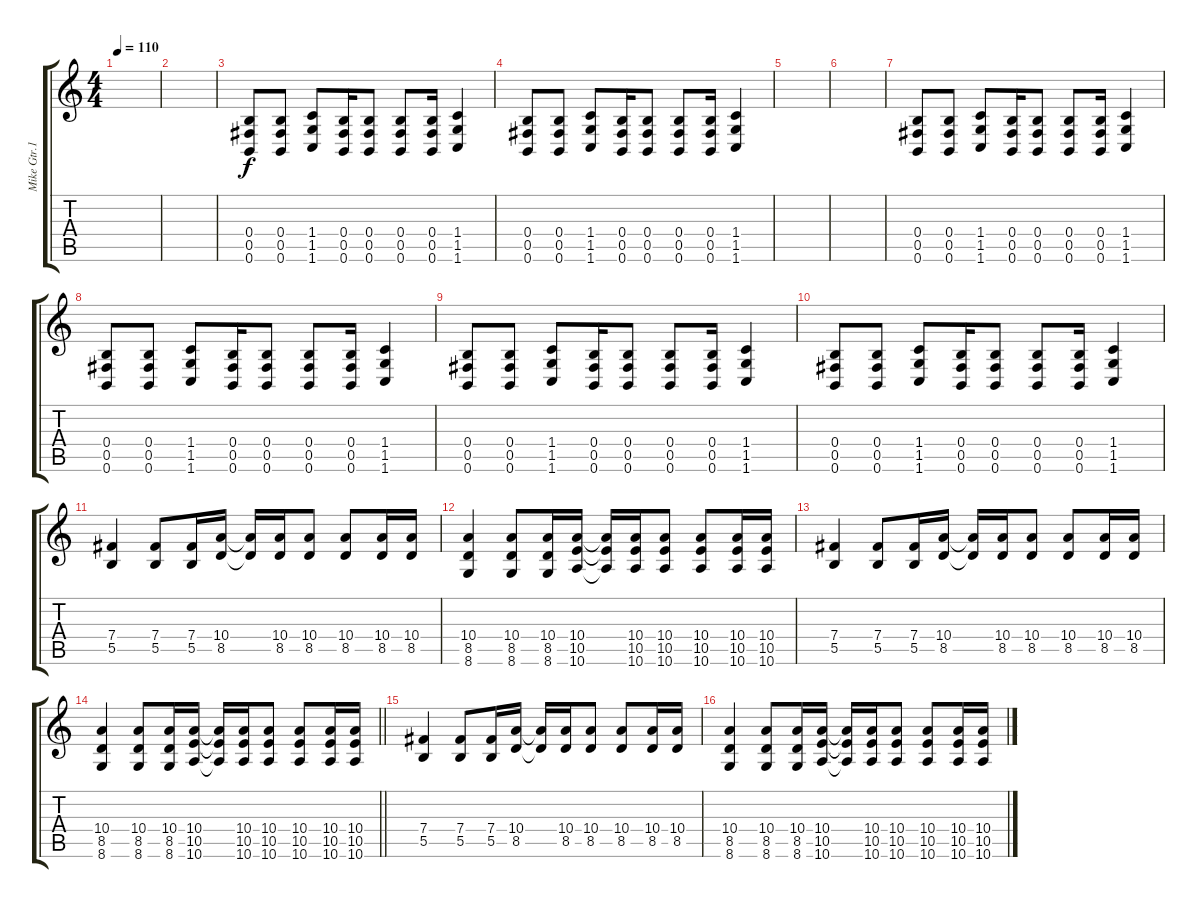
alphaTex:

\track ("Mike Gtr.1" "Mike Gtr.1") {instrument distortionguitar}
\staff {score tabs}
\tuning (Db4 Ab3 E3 B2 Gb2 B1) {hide}
\ts (4 4)
\tempo 110
\clef g2
\ks c
|
|
(0.4 0.5 0.6).8 (0.4 0.5 0.6).8 (1.4 1.5 1.6).8 (0.4 0.5 0.6).16 (0.4 0.5 0.6).8 (0.4 0.5 0.6).8 (0.4 0.5 0.6).16 (1.4 1.5 1.6).4 |
(0.4 0.5 0.6).8 (0.4 0.5 0.6).8 (1.4 1.5 1.6).8 (0.4 0.5 0.6).16 (0.4 0.5 0.6).8 (0.4 0.5 0.6).8 (0.4 0.5 0.6).16 (1.4 1.5 1.6).4 |
|
|
(0.4 0.5 0.6).8 (0.4 0.5 0.6).8 (1.4 1.5 1.6).8 (0.4 0.5 0.6).16 (0.4 0.5 0.6).8 (0.4 0.5 0.6).8 (0.4 0.5 0.6).16 (1.4 1.5 1.6).4 |
(0.4 0.5 0.6).8 (0.4 0.5 0.6).8 (1.4 1.5 1.6).8 (0.4 0.5 0.6).16 (0.4 0.5 0.6).8 (0.4 0.5 0.6).8 (0.4 0.5 0.6).16 (1.4 1.5 1.6).4 |
(0.4 0.5 0.6).8 (0.4 0.5 0.6).8 (1.4 1.5 1.6).8 (0.4 0.5 0.6).16 (0.4 0.5 0.6).8 (0.4 0.5 0.6).8 (0.4 0.5 0.6).16 (1.4 1.5 1.6).4 |
(0.4 0.5 0.6).8 (0.4 0.5 0.6).8 (1.4 1.5 1.6).8 (0.4 0.5 0.6).16 (0.4 0.5 0.6).8 (0.4 0.5 0.6).8 (0.4 0.5 0.6).16 (1.4 1.5 1.6).4 |
(7.4 5.5).4 (7.4 5.5).8 (7.4 5.5).16 (10.4 8.5).16 (10.4{t} 8.5{t}).16 (10.4 8.5).16 (10.4 8.5).8 (10.4 8.5).8 (10.4 8.5).16 (10.4 8.5).16 |
(10.4 8.5 8.6).4 (10.4 8.5 8.6).8 (10.4 8.5 8.6).16 (10.4 10.5 10.6).16 (10.4{t} 10.5{t} 10.6{t}).16 (10.4 10.5 10.6).16 (10.4 10.5 10.6).8 (10.4 10.5 10.6).8 (10.4 10.5 10.6).16 (10.4 10.5 10.6).16 |
(7.4 5.5).4 (7.4 5.5).8 (7.4 5.5).16 (10.4 8.5).16 (10.4{t} 8.5{t}).16 (10.4 8.5).16 (10.4 8.5).8 (10.4 8.5).8 (10.4 8.5).16 (10.4 8.5).16 |
\barLineRight lightlight
(10.4 8.5 8.6).4 (10.4 8.5 8.6).8 (10.4 8.5 8.6).16 (10.4 10.5 10.6).16 (10.4{t} 10.5{t} 10.6{t}).16 (10.4 10.5 10.6).16 (10.4 10.5 10.6).8 (10.4 10.5 10.6).8 (10.4 10.5 10.6).16 (10.4 10.5 10.6).16 |
(7.4 5.5).4 (7.4 5.5).8 (7.4 5.5).16 (10.4 8.5).16 (10.4{t} 8.5{t}).16 (10.4 8.5).16 (10.4 8.5).8 (10.4 8.5).8 (10.4 8.5).16 (10.4 8.5).16 |
(10.4 8.5 8.6).4 (10.4 8.5 8.6).8 (10.4 8.5 8.6).16 (10.4 10.5 10.6).16 (10.4{t} 10.5{t} 10.6{t}).16 (10.4 10.5 10.6).16 (10.4 10.5 10.6).8 (10.4 10.5 10.6).8 (10.4 10.5 10.6).16 (10.4 10.5 10.6).16
